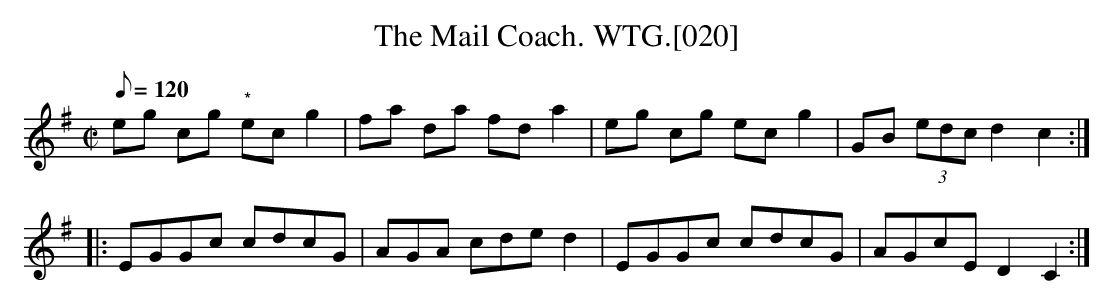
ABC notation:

X:1
T:Mail Coach. WTG.[020], The
M:C|
L:1/8
Q:120
K:G
eg cg "*"ec g2|fa da fd a2|eg cg ecg2|GB (3edc d2c2:|
|:EGGc cdcG|AGA cded2|EGGc cdcG|AGcE D2C2:|
